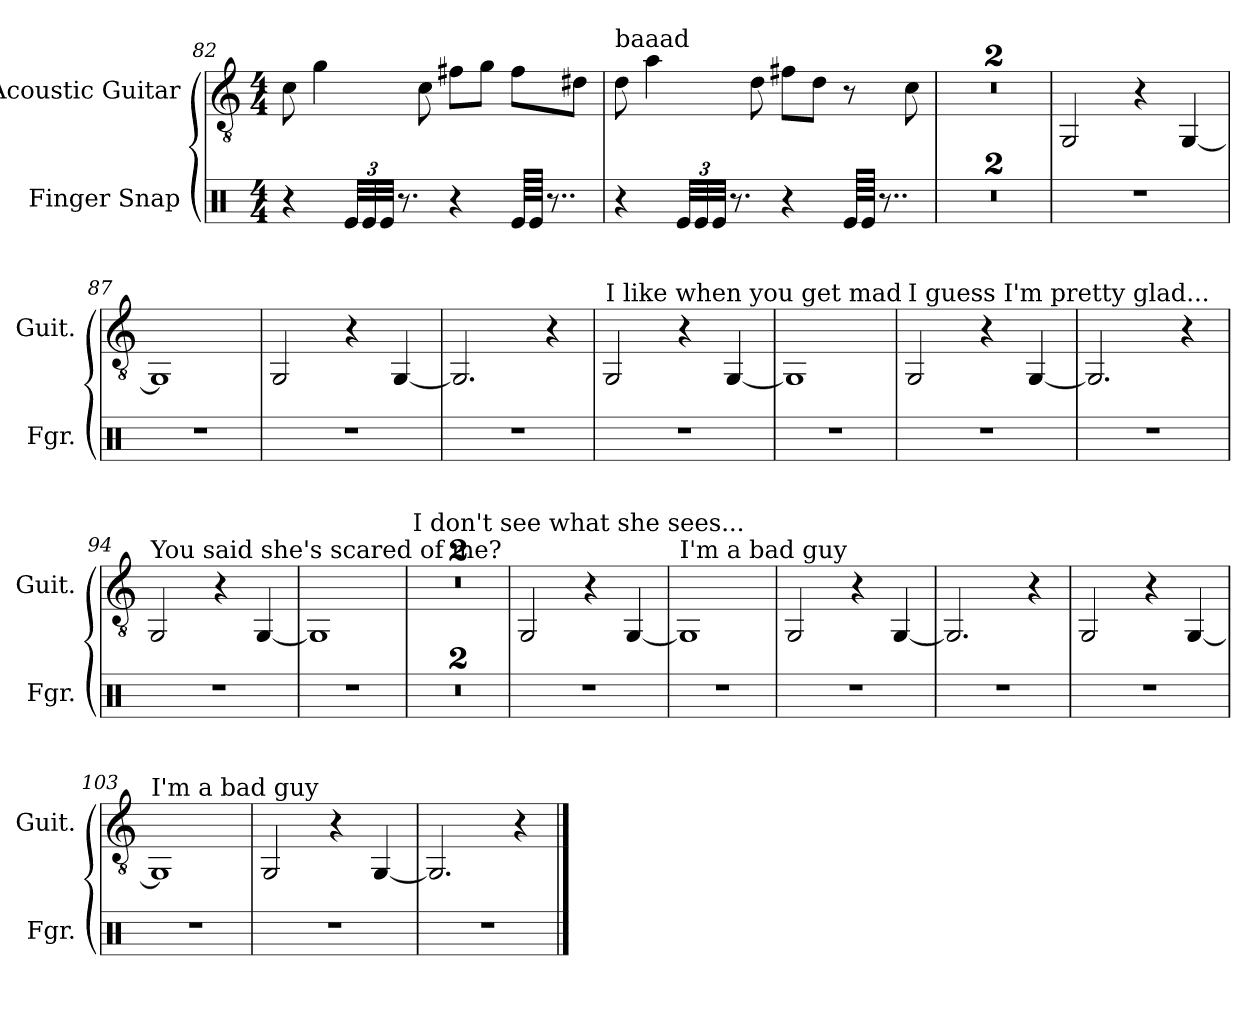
**kern	**kern
*part2	*part1
*staff2	*staff1
*I"Finger Snap	*I"Acoustic Guitar
*I'Fgr.	*I'Guit.
*clefX	*clefGv2
*k[]	*k[]
*M4/4	*M4/4
=82	=82
4r	8c
.	4g
48ReLLL	.
48Re	.
48ReJJJ	.
8.r	.
.	8c
4r	8f#XL
.	8gJ
64ReLLLL	8f#L
64ReJJJJ	.
8..r	.
.	8d#XJ
=83	=83
!	!LO:TX:a:t=baaad
4r	8d
.	4a
48ReLLL	.
48Re	.
48ReJJJ	.
8.r	.
.	8d
4r	8f#XL
.	8dJ
64ReLLLL	8r
64ReJJJJ	.
8..r	.
.	8c
=84	=84
1r	1r
=85	=85
1r	1r
=86	=86
1r	2GG
.	4r
.	[4GG
=87	=87
1r	1GG]
=88	=88
1r	2GG
.	4r
.	[4GG
=89	=89
1r	2.GG]
.	4r
=90	=90
!	!LO:TX:a:t=I like when you get mad
1r	2GG
.	4r
.	[4GG
=91	=91
1r	1GG]
=92	=92
!	!LO:TX:a:t=I guess I'm pretty glad...
1r	2GG
.	4r
.	[4GG
=93	=93
1r	2.GG]
.	4r
=94	=94
!	!LO:TX:a:t=You said she's scared of me?
1r	2GG
.	4r
.	[4GG
=95	=95
1r	1GG]
=96	=96
!	!LO:TX:a:t=I don't see what she sees...
1r	1r
=97	=97
1r	1r
=98	=98
1r	2GG
.	4r
.	[4GG
=99	=99
!	!LO:TX:a:t=I'm a bad guy
1r	1GG]
=100	=100
1r	2GG
.	4r
.	[4GG
=101	=101
1r	2.GG]
.	4r
=102	=102
1r	2GG
.	4r
.	[4GG
=103	=103
!	!LO:TX:a:t=I'm a bad guy
1r	1GG]
=104	=104
1r	2GG
.	4r
.	[4GG
=105	=105
1r	2.GG]
.	4r
==	==
*-	*-
